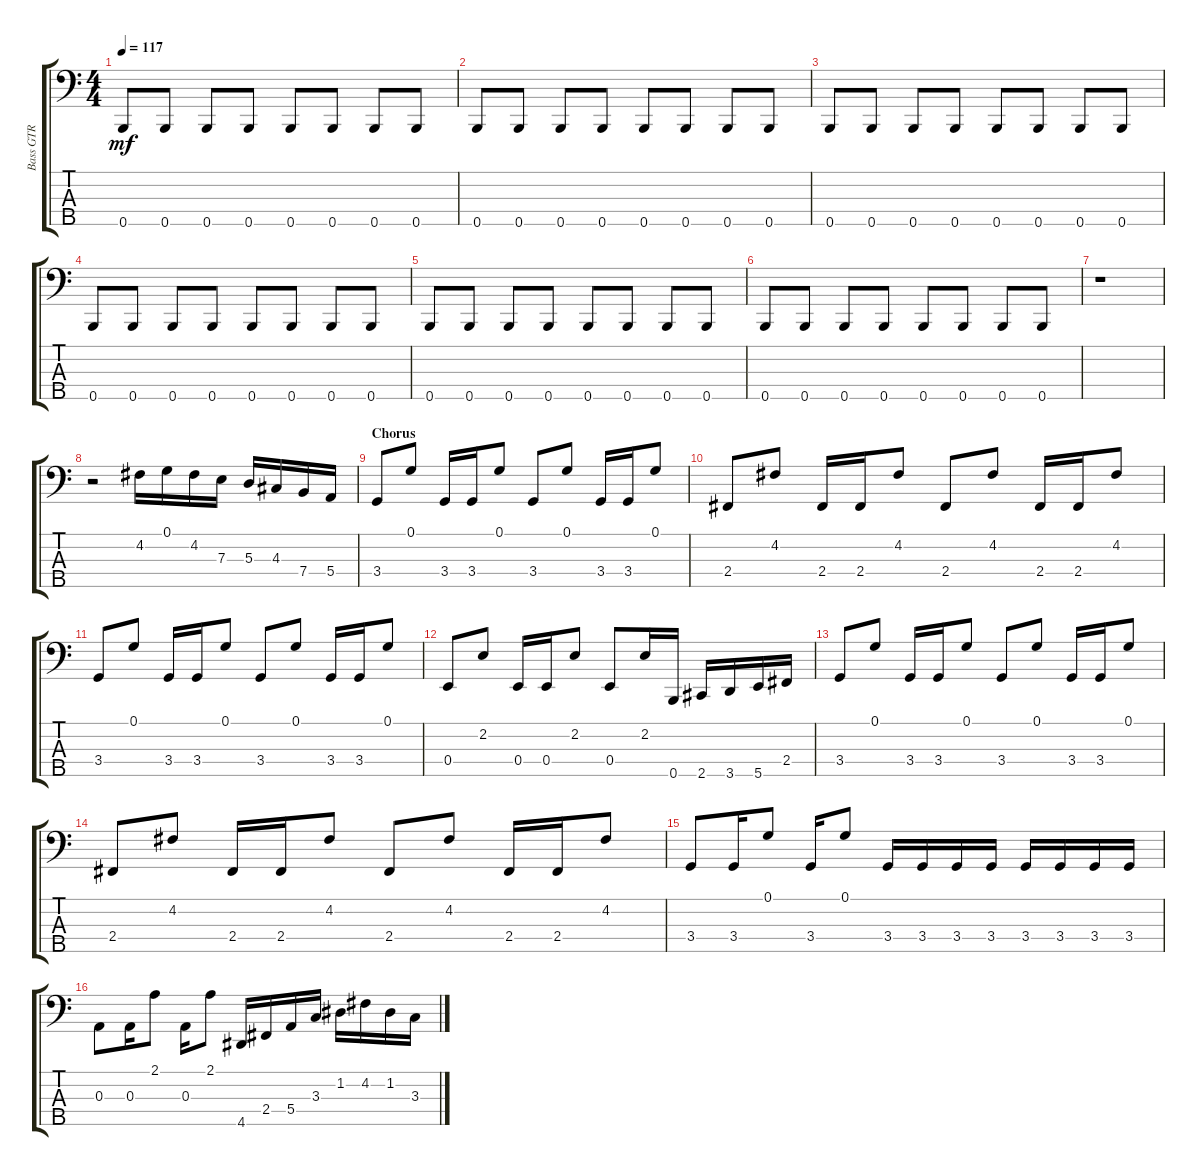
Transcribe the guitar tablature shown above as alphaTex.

\track ("Bass GTR" "Bass GTR") {instrument electricbassfinger}
\staff {score tabs}
\tuning (G2 D2 A1 E1 B0) {hide}
\ts (4 4)
\tempo 117
\clef f4
\ks aminor
0.5.8{dy mf} 0.5.8 0.5.8 0.5.8 0.5.8 0.5.8 0.5.8 0.5.8 |
0.5.8 0.5.8 0.5.8 0.5.8 0.5.8 0.5.8 0.5.8 0.5.8 |
0.5.8 0.5.8 0.5.8 0.5.8 0.5.8 0.5.8 0.5.8 0.5.8 |
0.5.8 0.5.8 0.5.8 0.5.8 0.5.8 0.5.8 0.5.8 0.5.8 |
0.5.8 0.5.8 0.5.8 0.5.8 0.5.8 0.5.8 0.5.8 0.5.8 |
0.5.8 0.5.8 0.5.8 0.5.8 0.5.8 0.5.8 0.5.8 0.5.8 |
r.1 |
r.2 4.2.16 0.1.16 4.2.16 7.3.16 5.3.16 4.3.16 7.4.16 5.4.16 |
\section ("" "Chorus")
3.4.8 0.1.8 3.4.16 3.4.16 0.1.8 3.4.8 0.1.8 3.4.16 3.4.16 0.1.8 |
2.4.8 4.2.8 2.4.16 2.4.16 4.2.8 2.4.8 4.2.8 2.4.16 2.4.16 4.2.8 |
3.4.8 0.1.8 3.4.16 3.4.16 0.1.8 3.4.8 0.1.8 3.4.16 3.4.16 0.1.8 |
0.4.8 2.2.8 0.4.16 0.4.16 2.2.8 0.4.8 2.2.16 0.5.16 2.5.16 3.5.16 5.5.16 2.4.16 |
3.4.8 0.1.8 3.4.16 3.4.16 0.1.8 3.4.8 0.1.8 3.4.16 3.4.16 0.1.8 |
2.4.8 4.2.8 2.4.16 2.4.16 4.2.8 2.4.8 4.2.8 2.4.16 2.4.16 4.2.8 |
3.4.8 3.4.16 0.1.8 3.4.16 0.1.8 3.4.16 3.4.16 3.4.16 3.4.16 3.4.16 3.4.16 3.4.16 3.4.16 |
0.3.8 0.3.16 2.1.8 0.3.16 2.1.8 4.5.16 2.4.16 5.4.16 3.3.16 1.2.16 4.2.16 1.2.16 3.3.16
